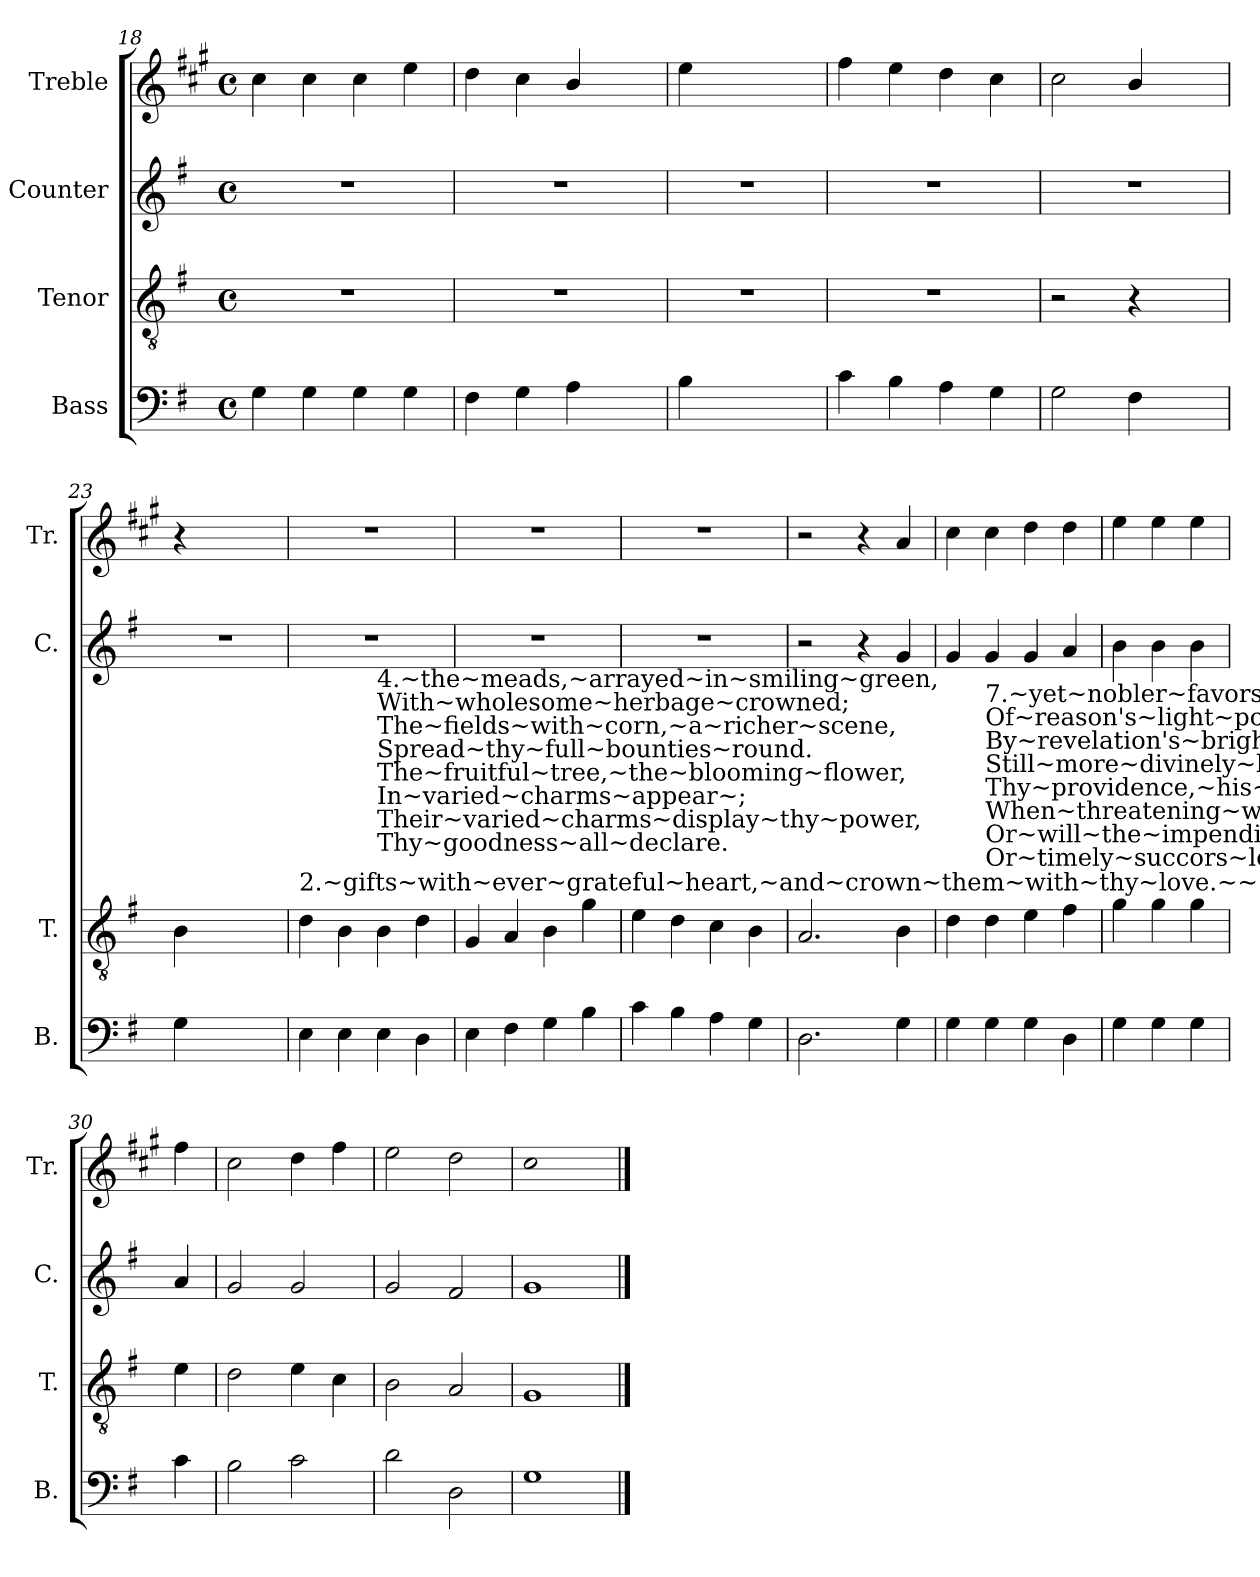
**kern	**kern	**kern	**kern
*part4	*part3	*part2	*part1
*staff4	*staff3	*staff2	*staff1
*I"Bass	*I"Tenor	*I"Counter	*I"Treble
*I'B.	*I'T.	*I'C.	*I'Tr.
*clefF4	*clefGv2	*clefG2	*clefG2
*ITrd7c12	*	*	*ITrd1c2
*k[f#]	*k[f#]	*k[f#]	*k[f#]
*G:	*G:	*G:	*G:
*M4/4	*M4/4	*M4/4	*M4/4
*met(c)	*met(c)	*met(c)	*met(c)
=18	=18	=18	=18
!LO:N:head=solid	!	!	!LO:N:head=solid
4GG\	1r	1r	4b>\
!LO:N:head=solid	!	!	!LO:N:head=solid
4GG\	.	.	4b\
!LO:N:head=solid	!	!	!LO:N:head=solid
4GG\	.	.	4b\
!LO:N:head=solid	!	!	!
4GG\	.	.	4dd\
=19	=19	=19	=19
!LO:N:head=solid	!LO:N:vis=1	!LO:N:vis=1	!LO:N:head=solid
4FF#\	1r	1r	4cc\
!LO:N:head=solid	!	!	!LO:N:head=solid
4GG\	.	.	4b\
4AA\	.	.	4a/
4ryy	.	.	4ryy
=20	=20	=20	=20
!LO:N:head=solid	!	!	!
4BB\	1r	1r	4dd\
2.ryy	.	.	2.ryy
=21	=21	=21	=21
!LO:N:head=solid	!	!	!LO:N:head=solid
4C\	1r	1r	4ee\
!LO:N:head=solid	!	!	!
4BB\	.	.	4dd\
!	!	!	!LO:N:head=solid
4AA\	.	.	4cc\
!LO:N:head=solid	!	!	!LO:N:head=solid
4GG\	.	.	4b\
=22	=22	=22	=22
!	!	!LO:N:vis=1	!LO:N:head=open
2GG\	2r	1r	2b\
!LO:N:head=solid	!	!	!
4FF#\	4r	.	4a/
4ryy	4ryy	.	4ryy
=23	=23	=23	=23
!LO:N:head=solid	!LO:N:head=solid	!	!
4GG\	4B\	1r	4r
2.ryy	2.ryy	.	2.ryy
!!LO:LB:g=z
=24	=24	=24	=24
!	!	!LO:TX:b:t=1.~thousand~pleasing~wonders~rise,~and~speak~thy~hand~divine.~~~~~ten~thousand~pleasing~wonders~rise,~~and~~speak~~thy~~~hand~~~di~~~~~vine.	!
!	!LO:TX:a:t=2.~gifts~with~ever~grateful~heart,~and~crown~them~with~thy~love.~~~~thy~~~gifts~~with~ever~~grateful~heart,~and~crown~them~~with~~~thy~~~~love.	!	!
!LO:N:head=solid	!	!	!
*	*	*^	*
4EE\	4d\	1r	2ryy	1r
!LO:N:head=solid	!LO:N:head=solid	!	!	!
4EE\	4B\	.	.	.
!	!	!	!LO:TX:b:t=4.~the~meads,~arrayed~in~smiling~green,\nWith~wholesome~herbage~crowned;\nThe~fields~with~corn,~a~richer~scene,\nSpread~thy~full~bounties~round.\nThe~fruitful~tree,~the~blooming~flower,\nIn~varied~charms~appear~;\nTheir~varied~charms~display~thy~power,\nThy~goodness~all~declare.	!
!LO:N:head=solid	!LO:N:head=solid	!	!	!
4EE\	4B\	.	2ryy	.
4DD\	4d\	.	.	.
=25	=25	=25	=25	=25
!LO:N:head=solid	!LO:N:head=solid	!	!	!
*	*	*v	*v	*
4EE\	4G/	1r	1r
!LO:N:head=solid	!	!	!
4FF#\	4A/	.	.
!LO:N:head=solid	!LO:N:head=solid	!	!
4GG\	4B\	.	.
!LO:N:head=solid	!LO:N:head=solid	!	!
4BB\	4g\	.	.
=26	=26	=26	=26
!LO:N:head=solid	!LO:N:head=solid	!	!
4C\	4e\	1r	1r
!LO:N:head=solid	!	!	!
4BB\	4d\	.	.
!	!LO:N:head=solid	!	!
4AA\	4c\	.	.
!LO:N:head=solid	!LO:N:head=solid	!	!
4GG\	4B\	.	.
=27	=27	=27	=27
2.DD\	2.A/	2r	2r
.	.	4r	4r
!LO:N:head=solid	!LO:N:head=solid	!LO:N:head=solid	!LO:N:head=solid
4GG\	4B\	4g/	4g/
=28	=28	=28	=28
!LO:N:head=solid	!	!LO:N:head=solid	!LO:N:head=solid
4GG\	4d\	4g/	4b\
!	!	!LO:TX:b:t=7.~yet~nobler~favors~claim~his~praise,\nOf~reason's~light~possessed~;\nBy~revelation's~brighter~rays\nStill~more~divinely~blest.\nThy~providence,~his~constant~guard\nWhen~threatening~woes~impend,\nOr~will~the~impending~dangers~ward,\nOr~timely~succors~lend.	!
!LO:N:head=solid	!	!LO:N:head=solid	!LO:N:head=solid
4GG\	4d\	4g/	4b\
!LO:N:head=solid	!LO:N:head=solid	!LO:N:head=solid	!LO:N:head=solid
4GG\	4e\	4g/	4cc\
!	!LO:N:head=solid	!	!LO:N:head=solid
4DD\	4f#\	4a/	4cc\
=29	=29	=29	=29
!LO:N:head=solid	!LO:N:head=solid	!LO:N:head=solid	!
4GG\	4g\	4b\	4dd\
!LO:N:head=solid	!LO:N:head=solid	!LO:N:head=solid	!
4GG\	4g\	4b\	4dd\
!LO:N:head=solid	!LO:N:head=solid	!LO:N:head=solid	!
4GG\	4g\	4b\	4dd\
=30	=30	=30	=30
!LO:N:head=solid	!LO:N:head=solid	!	!LO:N:head=solid
4C\	4e\	4a/	4ee\
=31	=31	=31	=31
!LO:N:head=open	!	!	!LO:N:head=open
2BB\	2d\	2g/	2b\
!	!LO:N:head=solid	!	!LO:N:head=solid
2C\	4e\	2g/	4cc\
!	!LO:N:head=solid	!	!LO:N:head=solid
.	4c\	.	4ee\
=32	=32	=32	=32
!	!LO:N:head=open	!	!
2D\	2B\	2g/	2dd\
!	!	!LO:N:head=open	!
2DD\	2A/	2f#/	2cc\
=33	=33	=33	=33
!	!	!	!LO:N:head=open
1GG	1G	1g	1b
==	==	==	==
*-	*-	*-	*-
